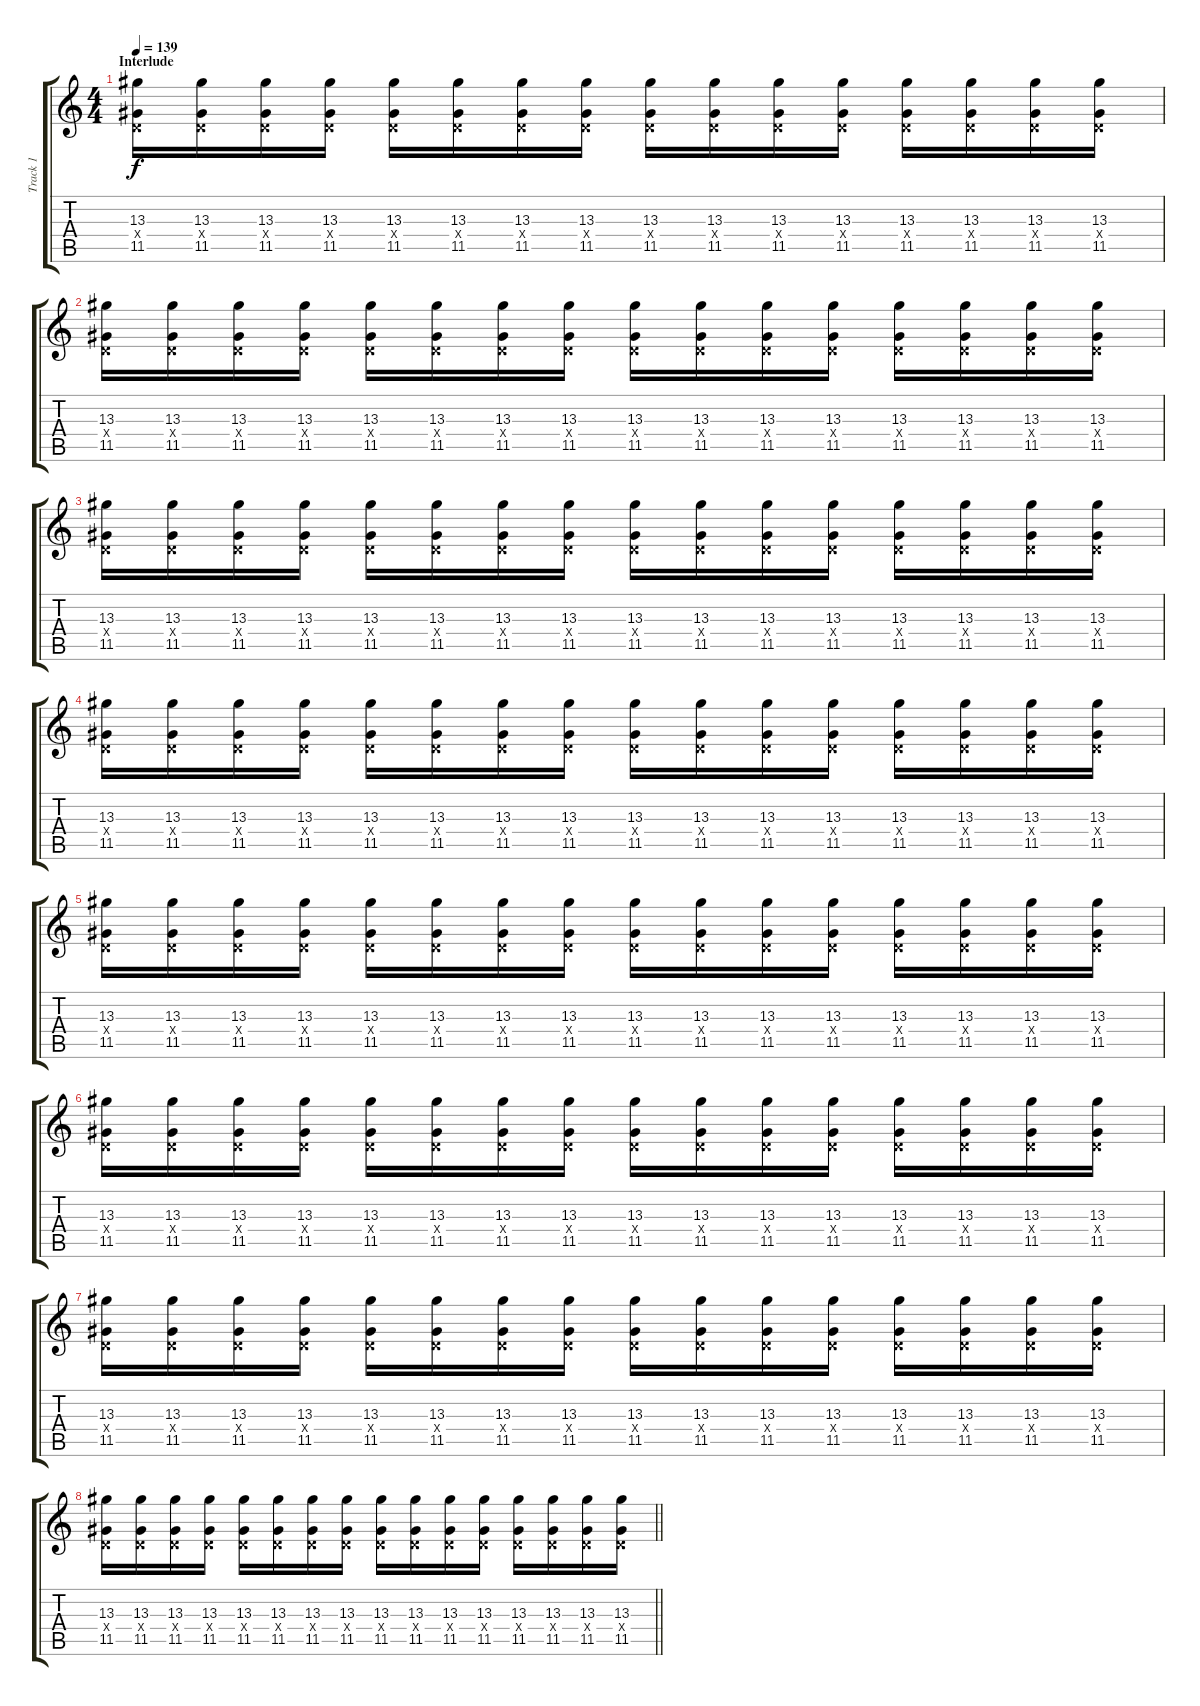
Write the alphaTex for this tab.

\track ("Track 1" "Track 1") {instrument overdrivenguitar}
\staff {score tabs}
\tuning (E4 B3 G3 D3 A2 E2) {hide}
\ts (4 4)
\section ("" "Interlude")
\tempo 139
\clef g2
\ks c
(13.3 0.4{x} 11.5).16{dy f} (13.3 0.4{x} 11.5).16 (13.3 0.4{x} 11.5).16 (13.3 0.4{x} 11.5).16 (13.3 0.4{x} 11.5).16 (13.3 0.4{x} 11.5).16 (13.3 0.4{x} 11.5).16 (13.3 0.4{x} 11.5).16 (13.3 0.4{x} 11.5).16 (13.3 0.4{x} 11.5).16 (13.3 0.4{x} 11.5).16 (13.3 0.4{x} 11.5).16 (13.3 0.4{x} 11.5).16 (13.3 0.4{x} 11.5).16 (13.3 0.4{x} 11.5).16 (13.3 0.4{x} 11.5).16 |
(13.3 0.4{x} 11.5).16 (13.3 0.4{x} 11.5).16 (13.3 0.4{x} 11.5).16 (13.3 0.4{x} 11.5).16 (13.3 0.4{x} 11.5).16 (13.3 0.4{x} 11.5).16 (13.3 0.4{x} 11.5).16 (13.3 0.4{x} 11.5).16 (13.3 0.4{x} 11.5).16 (13.3 0.4{x} 11.5).16 (13.3 0.4{x} 11.5).16 (13.3 0.4{x} 11.5).16 (13.3 0.4{x} 11.5).16 (13.3 0.4{x} 11.5).16 (13.3 0.4{x} 11.5).16 (13.3 0.4{x} 11.5).16 |
(13.3 0.4{x} 11.5).16 (13.3 0.4{x} 11.5).16 (13.3 0.4{x} 11.5).16 (13.3 0.4{x} 11.5).16 (13.3 0.4{x} 11.5).16 (13.3 0.4{x} 11.5).16 (13.3 0.4{x} 11.5).16 (13.3 0.4{x} 11.5).16 (13.3 0.4{x} 11.5).16 (13.3 0.4{x} 11.5).16 (13.3 0.4{x} 11.5).16 (13.3 0.4{x} 11.5).16 (13.3 0.4{x} 11.5).16 (13.3 0.4{x} 11.5).16 (13.3 0.4{x} 11.5).16 (13.3 0.4{x} 11.5).16 |
(13.3 0.4{x} 11.5).16 (13.3 0.4{x} 11.5).16 (13.3 0.4{x} 11.5).16 (13.3 0.4{x} 11.5).16 (13.3 0.4{x} 11.5).16 (13.3 0.4{x} 11.5).16 (13.3 0.4{x} 11.5).16 (13.3 0.4{x} 11.5).16 (13.3 0.4{x} 11.5).16 (13.3 0.4{x} 11.5).16 (13.3 0.4{x} 11.5).16 (13.3 0.4{x} 11.5).16 (13.3 0.4{x} 11.5).16 (13.3 0.4{x} 11.5).16 (13.3 0.4{x} 11.5).16 (13.3 0.4{x} 11.5).16 |
(13.3 0.4{x} 11.5).16 (13.3 0.4{x} 11.5).16 (13.3 0.4{x} 11.5).16 (13.3 0.4{x} 11.5).16 (13.3 0.4{x} 11.5).16 (13.3 0.4{x} 11.5).16 (13.3 0.4{x} 11.5).16 (13.3 0.4{x} 11.5).16 (13.3 0.4{x} 11.5).16 (13.3 0.4{x} 11.5).16 (13.3 0.4{x} 11.5).16 (13.3 0.4{x} 11.5).16 (13.3 0.4{x} 11.5).16 (13.3 0.4{x} 11.5).16 (13.3 0.4{x} 11.5).16 (13.3 0.4{x} 11.5).16 |
(13.3 0.4{x} 11.5).16 (13.3 0.4{x} 11.5).16 (13.3 0.4{x} 11.5).16 (13.3 0.4{x} 11.5).16 (13.3 0.4{x} 11.5).16 (13.3 0.4{x} 11.5).16 (13.3 0.4{x} 11.5).16 (13.3 0.4{x} 11.5).16 (13.3 0.4{x} 11.5).16 (13.3 0.4{x} 11.5).16 (13.3 0.4{x} 11.5).16 (13.3 0.4{x} 11.5).16 (13.3 0.4{x} 11.5).16 (13.3 0.4{x} 11.5).16 (13.3 0.4{x} 11.5).16 (13.3 0.4{x} 11.5).16 |
(13.3 0.4{x} 11.5).16 (13.3 0.4{x} 11.5).16 (13.3 0.4{x} 11.5).16 (13.3 0.4{x} 11.5).16 (13.3 0.4{x} 11.5).16 (13.3 0.4{x} 11.5).16 (13.3 0.4{x} 11.5).16 (13.3 0.4{x} 11.5).16 (13.3 0.4{x} 11.5).16 (13.3 0.4{x} 11.5).16 (13.3 0.4{x} 11.5).16 (13.3 0.4{x} 11.5).16 (13.3 0.4{x} 11.5).16 (13.3 0.4{x} 11.5).16 (13.3 0.4{x} 11.5).16 (13.3 0.4{x} 11.5).16 |
\barLineRight lightlight
(13.3 0.4{x} 11.5).16 (13.3 0.4{x} 11.5).16 (13.3 0.4{x} 11.5).16 (13.3 0.4{x} 11.5).16 (13.3 0.4{x} 11.5).16 (13.3 0.4{x} 11.5).16 (13.3 0.4{x} 11.5).16 (13.3 0.4{x} 11.5).16 (13.3 0.4{x} 11.5).16 (13.3 0.4{x} 11.5).16 (13.3 0.4{x} 11.5).16 (13.3 0.4{x} 11.5).16 (13.3 0.4{x} 11.5).16 (13.3 0.4{x} 11.5).16 (13.3 0.4{x} 11.5).16 (13.3 0.4{x} 11.5).16
